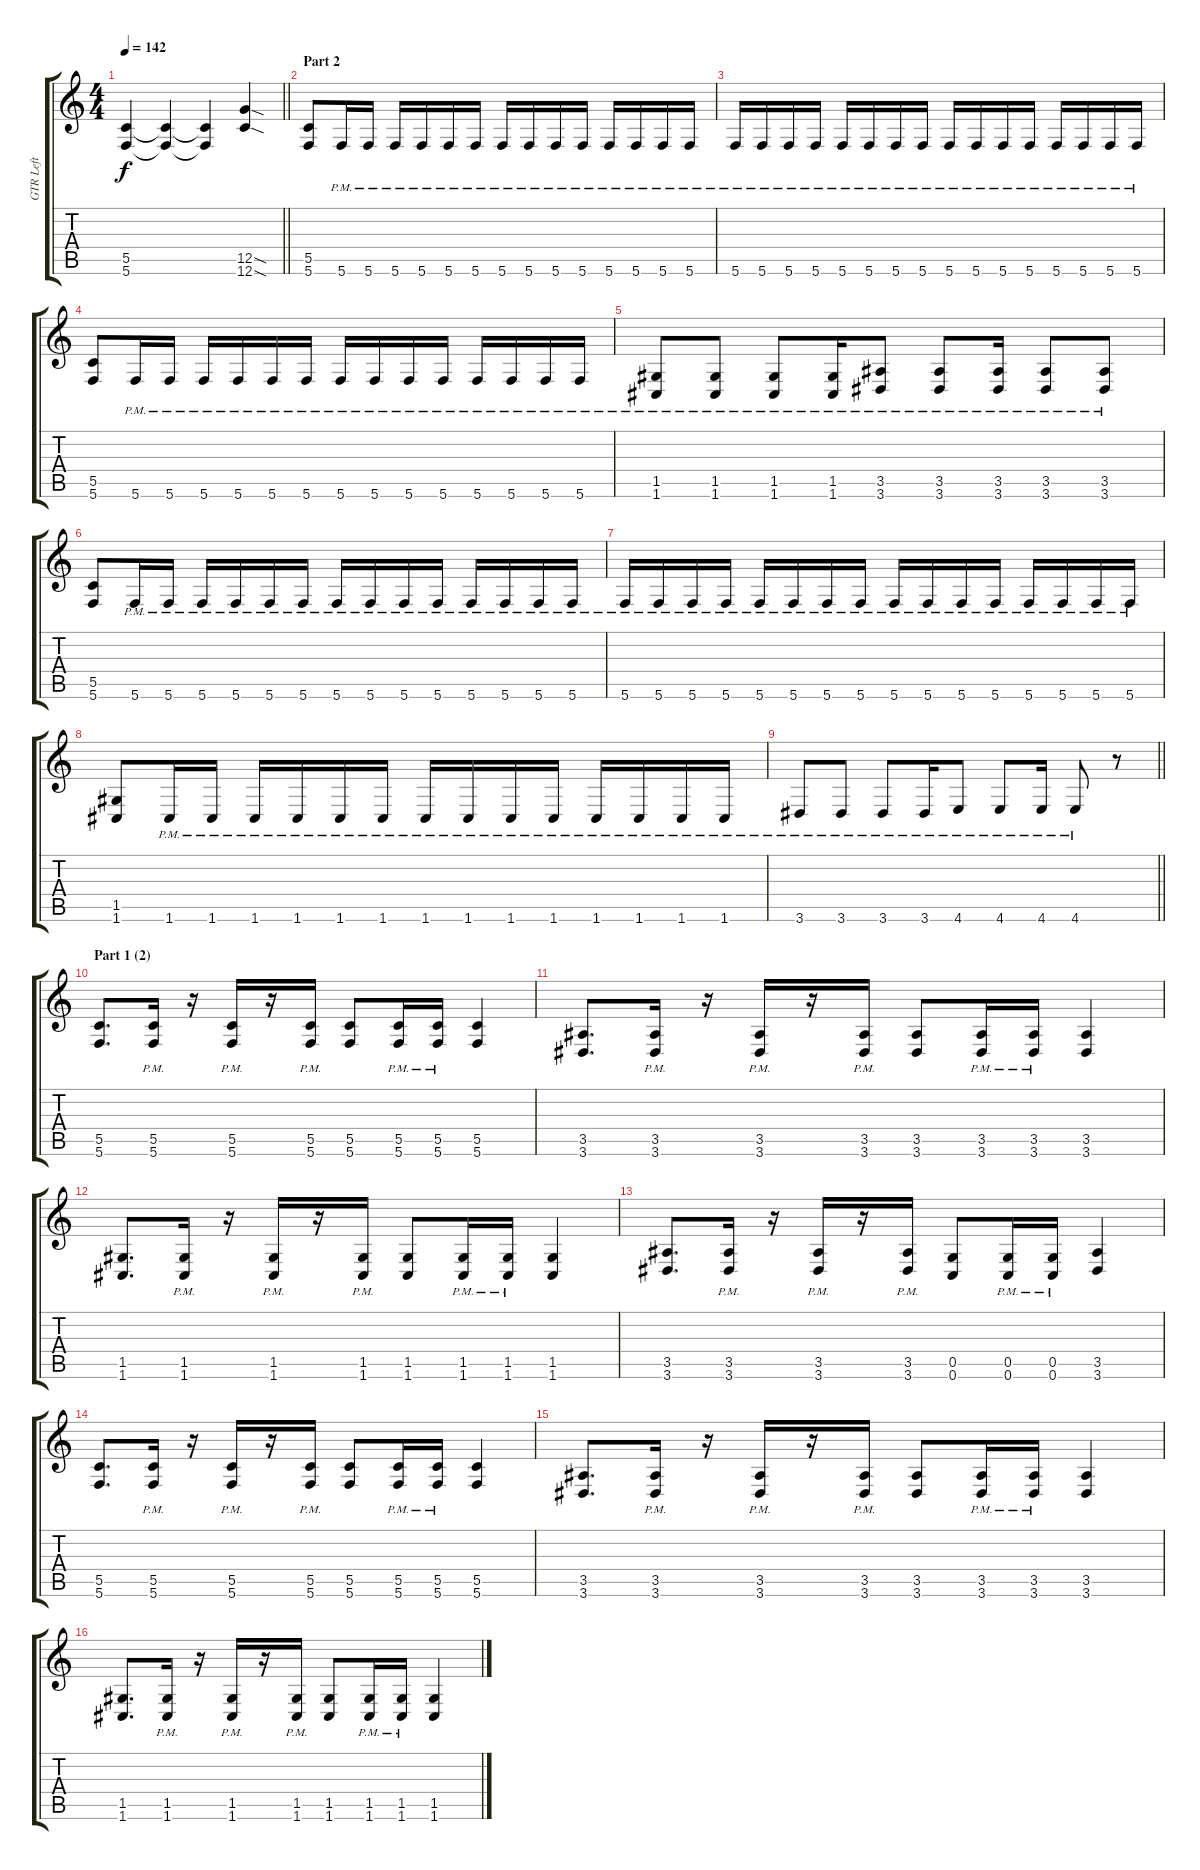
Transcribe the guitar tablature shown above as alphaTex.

\track ("GTR Left" "GTR Left") {instrument distortionguitar}
\staff {score tabs}
\tuning (D4 A3 F3 C3 G2 C2) {hide}
\ts (4 4)
\tempo 142
\clef g2
\barLineRight lightlight
\ks c
(5.5 5.6).4{dy f} (5.5{t} 5.6{t}).4 (5.5{t} 5.6{t}).4 (12.5{sod} 12.6{sod}).4 |
\section ("" "Part 2")
(5.5 5.6).8 5.6{pm}.16 5.6{pm}.16 5.6{pm}.16 5.6{pm}.16 5.6{pm}.16 5.6{pm}.16 5.6{pm}.16 5.6{pm}.16 5.6{pm}.16 5.6{pm}.16 5.6{pm}.16 5.6{pm}.16 5.6{pm}.16 5.6{pm}.16 |
5.6{pm}.16 5.6{pm}.16 5.6{pm}.16 5.6{pm}.16 5.6{pm}.16 5.6{pm}.16 5.6{pm}.16 5.6{pm}.16 5.6{pm}.16 5.6{pm}.16 5.6{pm}.16 5.6{pm}.16 5.6{pm}.16 5.6{pm}.16 5.6{pm}.16 5.6{pm}.16 |
(5.5 5.6).8 5.6{pm}.16 5.6{pm}.16 5.6{pm}.16 5.6{pm}.16 5.6{pm}.16 5.6{pm}.16 5.6{pm}.16 5.6{pm}.16 5.6{pm}.16 5.6{pm}.16 5.6{pm}.16 5.6{pm}.16 5.6{pm}.16 5.6{pm}.16 |
(1.5{pm} 1.6).8 (1.5{pm} 1.6).8 (1.5{pm} 1.6).8 (1.5{pm} 1.6).16 (3.5{pm} 3.6).8 (3.5{pm} 3.6).8 (3.5{pm} 3.6).16 (3.5{pm} 3.6).8 (3.5{pm} 3.6).8 |
(5.5 5.6).8 5.6{pm}.16 5.6{pm}.16 5.6{pm}.16 5.6{pm}.16 5.6{pm}.16 5.6{pm}.16 5.6{pm}.16 5.6{pm}.16 5.6{pm}.16 5.6{pm}.16 5.6{pm}.16 5.6{pm}.16 5.6{pm}.16 5.6{pm}.16 |
5.6{pm}.16 5.6{pm}.16 5.6{pm}.16 5.6{pm}.16 5.6{pm}.16 5.6{pm}.16 5.6{pm}.16 5.6{pm}.16 5.6{pm}.16 5.6{pm}.16 5.6{pm}.16 5.6{pm}.16 5.6{pm}.16 5.6{pm}.16 5.6{pm}.16 5.6{pm}.16 |
(1.5 1.6).8 1.6{pm}.16 1.6{pm}.16 1.6{pm}.16 1.6{pm}.16 1.6{pm}.16 1.6{pm}.16 1.6{pm}.16 1.6{pm}.16 1.6{pm}.16 1.6{pm}.16 1.6{pm}.16 1.6{pm}.16 1.6{pm}.16 1.6{pm}.16 |
\barLineRight lightlight
3.6{pm}.8 3.6{pm}.8 3.6{pm}.8 3.6{pm}.16 4.6{pm}.8 4.6{pm}.8 4.6{pm}.16 4.6{pm}.8 r.8 |
\section ("" "Part 1 (2)")
(5.5 5.6).8{d} (5.5{pm} 5.6{pm}).16 r.16 (5.5{pm} 5.6{pm}).16 r.16 (5.5{pm} 5.6{pm}).16 (5.5 5.6).8 (5.5{pm} 5.6{pm}).16 (5.5{pm} 5.6{pm}).16 (5.5 5.6).4 |
(3.5 3.6).8{d} (3.5{pm} 3.6{pm}).16 r.16 (3.5{pm} 3.6{pm}).16 r.16 (3.5{pm} 3.6{pm}).16 (3.5 3.6).8 (3.5{pm} 3.6{pm}).16 (3.5{pm} 3.6{pm}).16 (3.5 3.6).4 |
(1.5 1.6).8{d} (1.5{pm} 1.6{pm}).16 r.16 (1.5{pm} 1.6{pm}).16 r.16 (1.5{pm} 1.6{pm}).16 (1.5 1.6).8 (1.5{pm} 1.6{pm}).16 (1.5{pm} 1.6{pm}).16 (1.5 1.6).4 |
(3.5 3.6).8{d} (3.5{pm} 3.6{pm}).16 r.16 (3.5{pm} 3.6{pm}).16 r.16 (3.5{pm} 3.6{pm}).16 (0.5 0.6).8 (0.5{pm} 0.6{pm}).16 (0.5{pm} 0.6{pm}).16 (3.5 3.6).4 |
(5.5 5.6).8{d} (5.5{pm} 5.6{pm}).16 r.16 (5.5{pm} 5.6{pm}).16 r.16 (5.5{pm} 5.6{pm}).16 (5.5 5.6).8 (5.5{pm} 5.6{pm}).16 (5.5{pm} 5.6{pm}).16 (5.5 5.6).4 |
(3.5 3.6).8{d} (3.5{pm} 3.6{pm}).16 r.16 (3.5{pm} 3.6{pm}).16 r.16 (3.5{pm} 3.6{pm}).16 (3.5 3.6).8 (3.5{pm} 3.6{pm}).16 (3.5{pm} 3.6{pm}).16 (3.5 3.6).4 |
(1.5 1.6).8{d} (1.5{pm} 1.6{pm}).16 r.16 (1.5{pm} 1.6{pm}).16 r.16 (1.5{pm} 1.6{pm}).16 (1.5 1.6).8 (1.5{pm} 1.6{pm}).16 (1.5{pm} 1.6{pm}).16 (1.5 1.6).4
